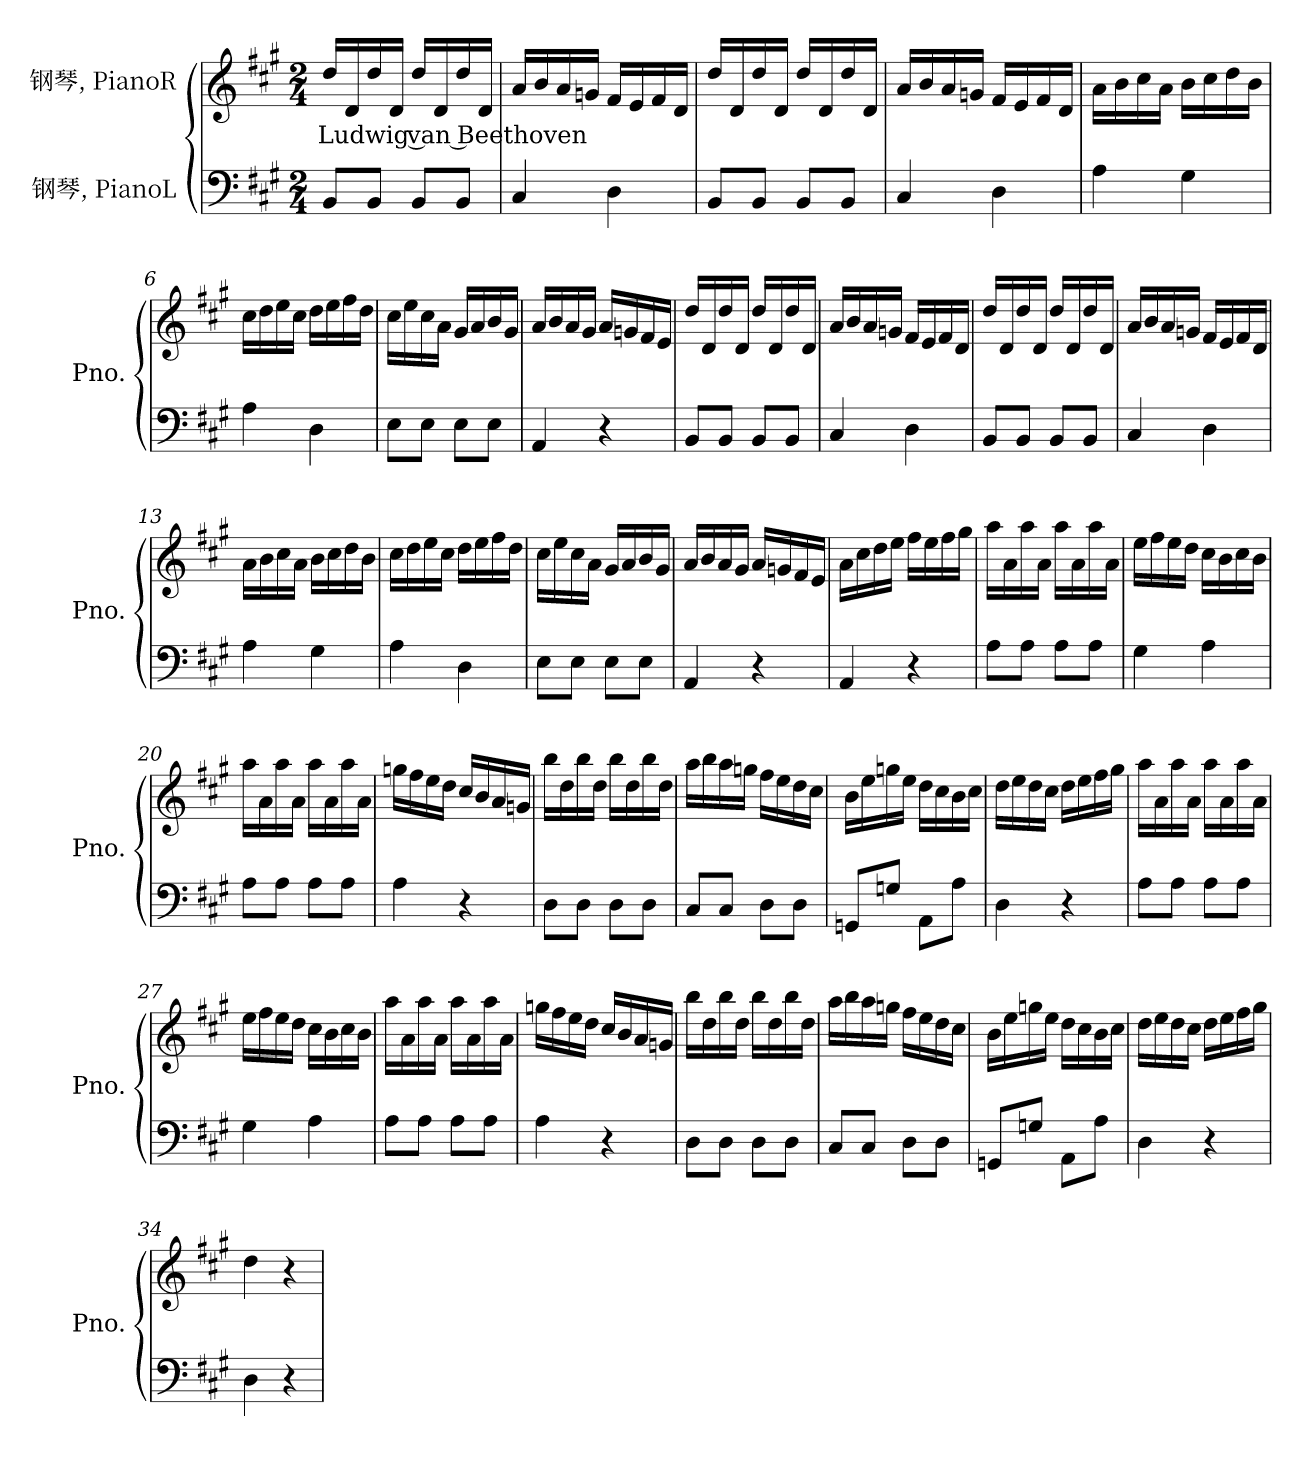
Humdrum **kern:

**kern	**kern	**text
*part2	*part1	*part1
*staff2	*staff1	*staff1
*I"钢琴, PianoL	*I"钢琴, PianoR	*
*I'Pno.	*I'Pno.	*
*clefF4	*clefG2	*
*k[f#c#g#]	*k[f#c#g#]	*
*M2/4	*M2/4	*
*MM94	*MM94	*
=1	=1	=1
8BB/L	16dd/LL	Ludwig van Beethoven
.	16d/	.
8BB/J	16dd/	.
.	16d/JJ	.
8BB/L	16dd/LL	.
.	16d/	.
8BB/J	16dd/	.
.	16d/JJ	.
=2	=2	=2
4C#/	16a/LL	.
.	16b/	.
.	16a/	.
.	16gn/JJ	.
4D\	16f#/LL	.
.	16e/	.
.	16f#/	.
.	16d/JJ	.
=3	=3	=3
8BB/L	16dd/LL	.
.	16d/	.
8BB/J	16dd/	.
.	16d/JJ	.
8BB/L	16dd/LL	.
.	16d/	.
8BB/J	16dd/	.
.	16d/JJ	.
!!LO:LB:g=z
=4	=4	=4
4C#/	16a/LL	.
.	16b/	.
.	16a/	.
.	16gn/JJ	.
4D\	16f#/LL	.
.	16e/	.
.	16f#/	.
.	16d/JJ	.
=5	=5	=5
4A\	16a\LL	.
.	16b\	.
.	16cc#\	.
.	16a\JJ	.
4G#\	16b\LL	.
.	16cc#\	.
.	16dd\	.
.	16b\JJ	.
=6	=6	=6
4A\	16cc#\LL	.
.	16dd\	.
.	16ee\	.
.	16cc#\JJ	.
4D\	16dd\LL	.
.	16ee\	.
.	16ff#\	.
.	16dd\JJ	.
=7	=7	=7
8E\L	16cc#\LL	.
.	16ee\	.
8E\J	16cc#\	.
.	16a\JJ	.
8E\L	16g#/LL	.
.	16a/	.
8E\J	16b/	.
.	16g#/JJ	.
!!LO:LB:g=z
=8	=8	=8
4AA/	16a/LL	.
.	16b/	.
.	16a/	.
.	16g#/JJ	.
4r	16a/LL	.
.	16gn/	.
.	16f#/	.
.	16e/JJ	.
=9	=9	=9
8BB/L	16dd/LL	.
.	16d/	.
8BB/J	16dd/	.
.	16d/JJ	.
8BB/L	16dd/LL	.
.	16d/	.
8BB/J	16dd/	.
.	16d/JJ	.
=10	=10	=10
4C#/	16a/LL	.
.	16b/	.
.	16a/	.
.	16gn/JJ	.
4D\	16f#/LL	.
.	16e/	.
.	16f#/	.
.	16d/JJ	.
=11	=11	=11
8BB/L	16dd/LL	.
.	16d/	.
8BB/J	16dd/	.
.	16d/JJ	.
8BB/L	16dd/LL	.
.	16d/	.
8BB/J	16dd/	.
.	16d/JJ	.
!!LO:LB:g=z
=12	=12	=12
4C#/	16a/LL	.
.	16b/	.
.	16a/	.
.	16gn/JJ	.
4D\	16f#/LL	.
.	16e/	.
.	16f#/	.
.	16d/JJ	.
=13	=13	=13
4A\	16a\LL	.
.	16b\	.
.	16cc#\	.
.	16a\JJ	.
4G#\	16b\LL	.
.	16cc#\	.
.	16dd\	.
.	16b\JJ	.
=14	=14	=14
4A\	16cc#\LL	.
.	16dd\	.
.	16ee\	.
.	16cc#\JJ	.
4D\	16dd\LL	.
.	16ee\	.
.	16ff#\	.
.	16dd\JJ	.
=15	=15	=15
8E\L	16cc#\LL	.
.	16ee\	.
8E\J	16cc#\	.
.	16a\JJ	.
8E\L	16g#/LL	.
.	16a/	.
8E\J	16b/	.
.	16g#/JJ	.
!!LO:LB:g=z
=16	=16	=16
4AA/	16a/LL	.
.	16b/	.
.	16a/	.
.	16g#/JJ	.
4r	16a/LL	.
.	16gn/	.
.	16f#/	.
.	16e/JJ	.
=17	=17	=17
4AA/	16a\LL	.
.	16cc#\	.
.	16dd\	.
.	16ee\JJ	.
4r	16ff#\LL	.
.	16ee\	.
.	16ff#\	.
.	16gg#\JJ	.
=18	=18	=18
8A\L	16aa\LL	.
.	16a\	.
8A\J	16aa\	.
.	16a\JJ	.
8A\L	16aa\LL	.
.	16a\	.
8A\J	16aa\	.
.	16a\JJ	.
=19	=19	=19
4G#\	16ee\LL	.
.	16ff#\	.
.	16ee\	.
.	16dd\JJ	.
4A\	16cc#\LL	.
.	16b\	.
.	16cc#\	.
.	16b\JJ	.
=20	=20	=20
8A\L	16aa\LL	.
.	16a\	.
8A\J	16aa\	.
.	16a\JJ	.
8A\L	16aa\LL	.
.	16a\	.
8A\J	16aa\	.
.	16a\JJ	.
!!LO:LB:g=z
=21	=21	=21
4A\	16ggn\LL	.
.	16ff#\	.
.	16ee\	.
.	16dd\JJ	.
4r	16cc#/LL	.
.	16b/	.
.	16a/	.
.	16gn/JJ	.
=22	=22	=22
8D\L	16bb\LL	.
.	16dd\	.
8D\J	16bb\	.
.	16dd\JJ	.
8D\L	16bb\LL	.
.	16dd\	.
8D\J	16bb\	.
.	16dd\JJ	.
=23	=23	=23
8C#/L	16aa\LL	.
.	16bb\	.
8C#/J	16aa\	.
.	16ggn\JJ	.
8D\L	16ff#\LL	.
.	16ee\	.
8D\J	16dd\	.
.	16cc#\JJ	.
=24	=24	=24
8GGn/L	16b\LL	.
.	16ee\	.
8Gn/J	16ggn\	.
.	16ee\JJ	.
8AA\L	16dd\LL	.
.	16cc#\	.
8A\J	16b\	.
.	16cc#\JJ	.
!!LO:PB:g=z
=25	=25	=25
4D\	16dd\LL	.
.	16ee\	.
.	16dd\	.
.	16cc#\JJ	.
4r	16dd\LL	.
.	16ee\	.
.	16ff#\	.
.	16gg#\JJ	.
=26	=26	=26
8A\L	16aa\LL	.
.	16a\	.
8A\J	16aa\	.
.	16a\JJ	.
8A\L	16aa\LL	.
.	16a\	.
8A\J	16aa\	.
.	16a\JJ	.
=27	=27	=27
4G#\	16ee\LL	.
.	16ff#\	.
.	16ee\	.
.	16dd\JJ	.
4A\	16cc#\LL	.
.	16b\	.
.	16cc#\	.
.	16b\JJ	.
=28	=28	=28
8A\L	16aa\LL	.
.	16a\	.
8A\J	16aa\	.
.	16a\JJ	.
8A\L	16aa\LL	.
.	16a\	.
8A\J	16aa\	.
.	16a\JJ	.
=29	=29	=29
4A\	16ggn\LL	.
.	16ff#\	.
.	16ee\	.
.	16dd\JJ	.
4r	16cc#/LL	.
.	16b/	.
.	16a/	.
.	16gn/JJ	.
!!LO:LB:g=z
=30	=30	=30
8D\L	16bb\LL	.
.	16dd\	.
8D\J	16bb\	.
.	16dd\JJ	.
8D\L	16bb\LL	.
.	16dd\	.
8D\J	16bb\	.
.	16dd\JJ	.
=31	=31	=31
8C#/L	16aa\LL	.
.	16bb\	.
8C#/J	16aa\	.
.	16ggn\JJ	.
8D\L	16ff#\LL	.
.	16ee\	.
8D\J	16dd\	.
.	16cc#\JJ	.
=32	=32	=32
8GGn/L	16b\LL	.
.	16ee\	.
8Gn/J	16ggn\	.
.	16ee\JJ	.
8AA\L	16dd\LL	.
.	16cc#\	.
8A\J	16b\	.
.	16cc#\JJ	.
=33	=33	=33
4D\	16dd\LL	.
.	16ee\	.
.	16dd\	.
.	16cc#\JJ	.
4r	16dd\LL	.
.	16ee\	.
.	16ff#\	.
.	16gg#\JJ	.
=34	=34	=34
4D\	4dd\	.
4r	4r	.
=	=	=
*-	*-	*-
